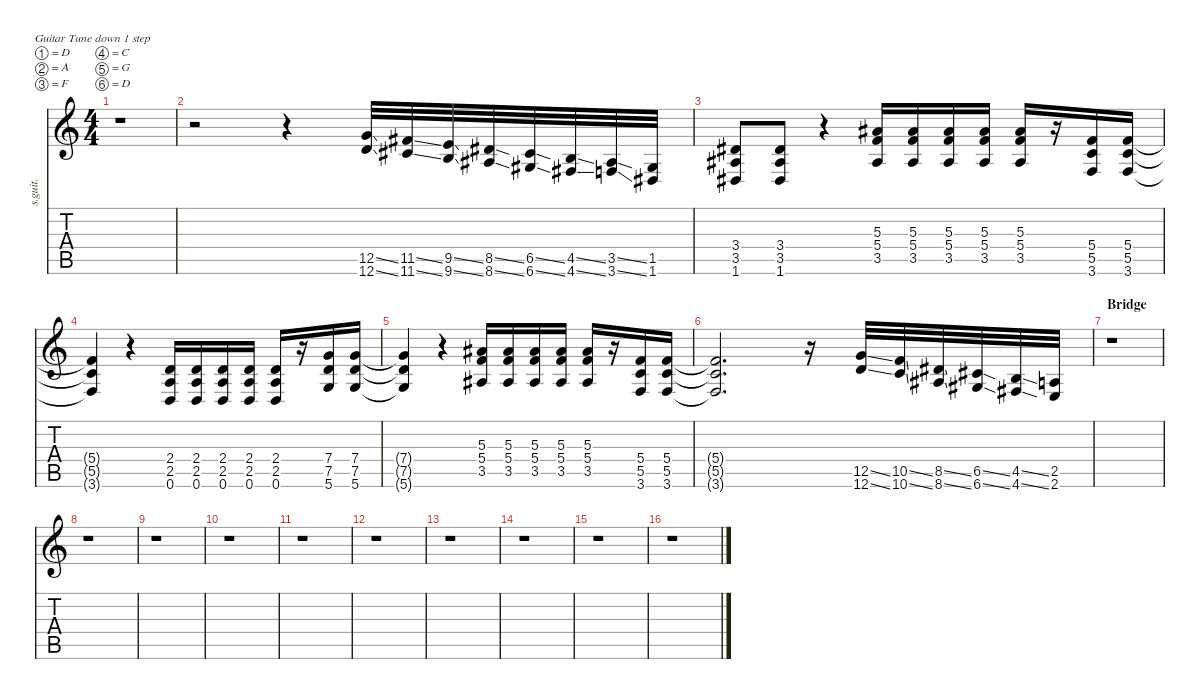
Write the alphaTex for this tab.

\defaultSystemsLayout 4
\hideDynamics
\bracketExtendMode nobrackets
\track ("Overdub" "s.guit.") {instrument distortionguitar}
\staff {score tabs}
\tuning (D4 A3 F3 C3 G2 D2)
\ts (4 4)
\tempo (88 hide)
\clef g2
\ks c
r.1{dy f} |
r.2 r.4 (12.5{ss} 12.6{ss}).32 (11.5{ss acc #} 11.6{ss acc #}).32 (9.5{ss} 9.6{ss}).32 (8.5{ss acc #} 8.6{ss acc #}).32 (6.5{ss acc #} 6.6{ss acc #}).32 (4.5{ss} 4.6{ss acc #}).32 (3.5{ss acc #} 3.6{ss}).32 (1.5{acc #} 1.6{acc #}).32 |
(3.4{acc #} 3.5{acc #} 1.6{acc #}).8 (3.4{acc #} 3.5{acc #} 1.6{acc #}).8 r.4 (5.3{acc #} 5.4 3.5{acc #}).16 (5.3{acc #} 5.4 3.5{acc #}).16 (5.3{acc #} 5.4 3.5{acc #}).16 (5.3{acc #} 5.4 3.5{acc #}).16 (5.3{acc #} 5.4 3.5{acc #}).16 r.16 (5.4 5.5 3.6).16 (5.4 5.5 3.6).16 |
(5.4{t} 5.5{t} 3.6{t}).4 r.4 (2.4 2.5 0.6).16 (2.4 2.5 0.6).16 (2.4 2.5 0.6).16 (2.4 2.5 0.6).16 (2.4 2.5 0.6).16 r.16 (7.4 7.5 5.6).16 (7.4 7.5 5.6).16 |
(7.4{t} 7.5{t} 5.6{t}).4 r.4 (5.3{acc #} 5.4 3.5{acc #}).16 (5.3{acc #} 5.4 3.5{acc #}).16 (5.3{acc #} 5.4 3.5{acc #}).16 (5.3{acc #} 5.4 3.5{acc #}).16 (5.3{acc #} 5.4 3.5{acc #}).16 r.16 (5.4 5.5 3.6).16 (5.4 5.5 3.6).16 |
(5.4{t} 5.5{t} 3.6{t}).2{d} r.16 (12.5{ss} 12.6{ss}).32 (10.5{ss} 10.6{ss}).32 (8.5{ss acc #} 8.6{ss acc #}).32 (6.5{ss acc #} 6.6{ss acc #}).32 (4.5{ss} 4.6{ss acc #}).32 (2.5 2.6).32 |
\section ("" "Bridge")
r.1 |
r.1 |
r.1 |
r.1 |
r.1 |
r.1 |
r.1 |
r.1 |
r.1 |
r.1
